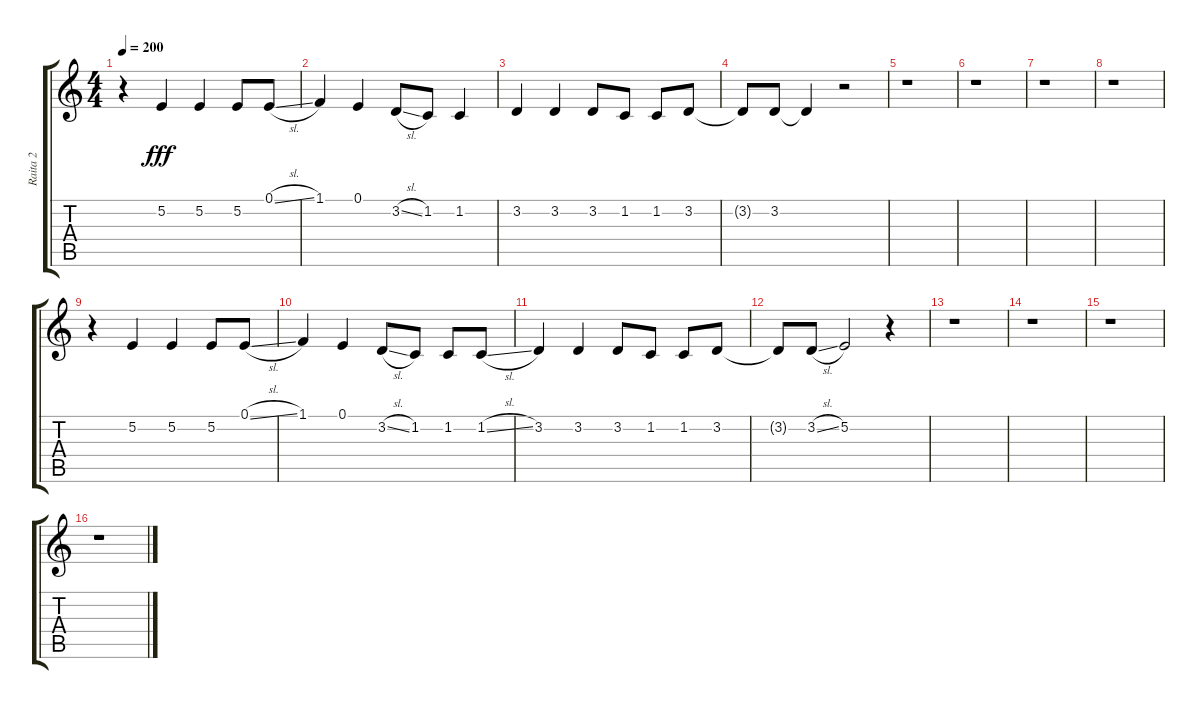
\track ("Raita 2" "Raita 2") {instrument tenorsax}
\staff {score tabs}
\tuning (E4 B3 G3 D3 A2 E2) {hide}
\ts (4 4)
\tempo 200
\clef g2
\ks c
r.4{dy fff} 5.2.4 5.2.4 5.2.8 0.1{sl}.8 |
1.1.4 0.1.4 3.2{sl}.8 1.2.8 1.2.4 |
3.2.4 3.2.4 3.2.8 1.2.8 1.2.8 3.2.8 |
3.2{t}.8 3.2.8 3.2{t}.4 r.2 |
r.1 |
r.1 |
r.1 |
r.1 |
r.4 5.2.4 5.2.4 5.2.8 0.1{sl}.8 |
1.1.4 0.1.4 3.2{sl}.8 1.2.8 1.2.8 1.2{sl}.8 |
3.2.4 3.2.4 3.2.8 1.2.8 1.2.8 3.2.8 |
3.2{t}.8 3.2{sl}.8 5.2.2 r.4 |
r.1 |
r.1 |
r.1 |
r.1
